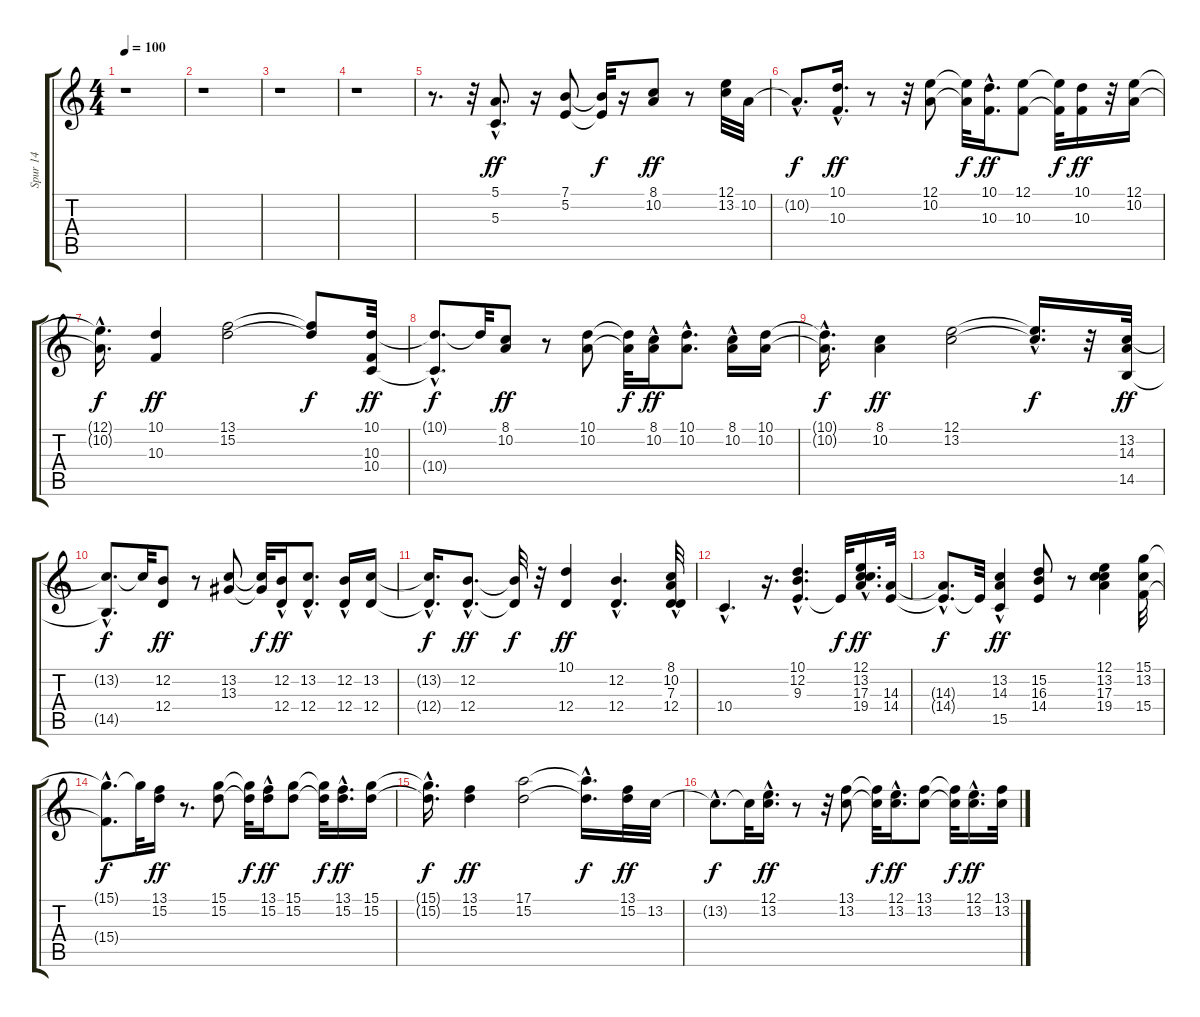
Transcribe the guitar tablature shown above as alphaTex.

\track ("Spur 14" "Spur 14") {instrument applause}
\staff {score tabs}
\tuning (E4 B3 G3 D3 A2 E2) {hide}
\ts (4 4)
\tempo 100
\clef g2
\ks c
r.1{dy f} |
r.1 |
r.1 |
r.1 |
r.8{d} r.32 (5.1{hac} 5.3{hac}).8{d dy ff volume 7 instrument applause} r.16 (7.1 5.2).8 (7.1{t} 5.2{t}).32{dy f} r.16 (8.1 10.2).8{dy ff} r.8 (12.1 13.2).32 10.2.32 |
10.2{hac t}.8{d dy f} (10.1{hac} 10.3{hac}).16{d dy ff} r.8 r.32 (12.1 10.2).8 (12.1{t} 10.2{t}).32{dy f} (10.1{hac} 10.3{hac}).16{d dy ff} (12.1 10.3).8 (12.1{t} 10.3{t}).32{dy f} (10.1 10.3).16{dy ff} r.32 (12.1 10.2).16 |
(12.1{hac t} 10.2{hac t}).16{d dy f} (10.1 10.3).4{dy ff} (13.1 15.2).2 (13.1{t} 15.2{t}).8{dy f} (10.1 10.3 10.4).32{dy ff} |
(10.1{hac t} 10.4{hac t}).8{d dy f} 10.1{t}.32 (8.1 10.2).8{dy ff} r.8 (10.1 10.2).8 (10.1{t} 10.2{t}).32{dy f} (8.1{hac} 10.2).16{dy ff} (10.1{hac} 10.2{hac}).8{d} (8.1{hac} 10.2{hac}).16 (10.1 10.2).16 |
(10.1{hac t} 10.2{hac t}).16{d dy f} (8.1 10.2).4{dy ff} (12.1 13.2).2 (12.1{hac t} 13.2{hac t}).16{d dy f} r.32 (13.2 14.3 14.5).32{dy ff} |
(13.2{hac t} 14.5{hac t}).8{d dy f} 13.2{t}.32 (12.2 12.4).8{dy ff} r.8 (13.2 13.3).8 (13.2{t} 13.3{t}).32{dy f} (12.2{hac} 12.4).16{dy ff} (13.2{hac} 12.4{hac}).8{d} (12.2{hac} 12.4{hac}).16 (13.2 12.4).16 |
(13.2{hac t} 12.4{hac t}).16{d dy f} (12.2{hac} 12.4{hac}).8{d dy ff} (12.2{t} 12.4{t}).32{dy f} r.32 (10.1 12.4).4{dy ff} (12.2 12.4{hac}).4{d} (8.1{hac} 10.2{hac} 7.3 12.4).32 |
10.4{hac}.4{d} r.16{d} (10.1 12.2 9.3{hac}).4{d} 9.3{t}.32{dy f} (12.1{hac} 13.2{hac} 17.3{hac} 19.4{hac}).16{d dy ff} (14.3 14.4).32 |
(14.3{hac t} 14.4{hac t}).8{d dy f} 14.4{t}.32 (13.2{hac} 14.3 15.5).4{dy ff} (15.2 16.3 14.4).8 r.8 (12.1 13.2 17.3 19.4).4 (15.1 13.2 15.4).32 |
(15.1{hac t} 15.4{hac t}).8{d dy f} 15.1{t}.32 (13.1 15.2).16{dy ff volume 7} r.8{d} (15.1 15.2).8 (15.1{t} 15.2{t}).32{dy f} (13.1{hac} 15.2{hac}).16{dy ff} (15.1 15.2).8 (15.1{t} 15.2{t}).32{dy f} (13.1{hac} 15.2{hac}).16{d dy ff} (15.1 15.2).16 |
(15.1{hac t} 15.2{hac t}).16{d dy f} (13.1 15.2).4{dy ff volume 6} (17.1 15.2).2 (17.1{hac t} 15.2{hac t}).16{d dy f} (13.1 15.2).32{dy ff} 13.2.32{volume 6} |
13.2{hac t}.8{d dy f} 13.2{t}.32 (12.1{hac} 13.2{hac}).16{d dy ff} r.8 r.32 (13.1 13.2).8 (13.1{t} 13.2{t}).32{dy f} (12.1{hac} 13.2{hac}).16{d dy ff volume 5} (13.1 13.2).8 (13.1{t} 13.2{t}).32{dy f} (12.1{hac} 13.2{hac}).16{d dy ff} (13.1 13.2).32
